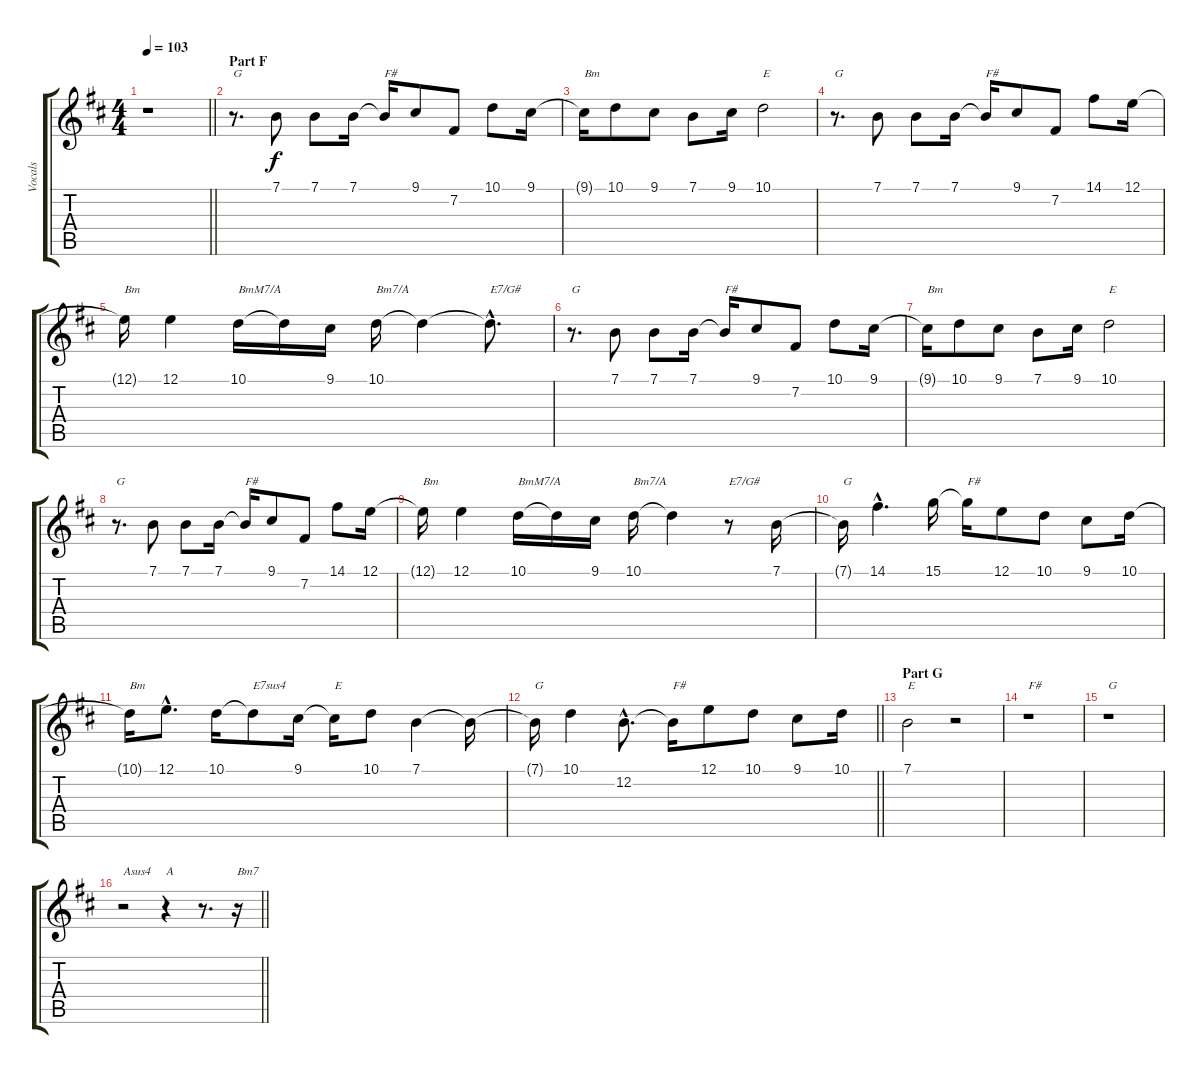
\track ("Vocals" "Vocals") {instrument trumpet}
\staff {score tabs}
\tuning (E4 B3 G3 D3 A2 E2) {hide}
\ts (4 4)
\tempo 103
\clef g2
\barLineRight lightlight
\ks d
r.1{dy f} |
\section ("" "Part F")
r.8{d txt "G"} 7.1.8 7.1.8 7.1.16 7.1{t}.16{txt "F#"} 9.1.8 7.2.8 10.1.8 9.1.16 |
9.1{t}.16{txt "Bm"} 10.1.8 9.1.8 7.1.8 9.1.16 10.1.2{txt "E"} |
r.8{d txt "G"} 7.1.8 7.1.8 7.1.16 7.1{t}.16{txt "F#"} 9.1.8 7.2.8 14.1.8 12.1.16 |
12.1{t}.16{txt "Bm"} 12.1.4 10.1.16{txt "BmM7/A"} 10.1{t}.16 9.1.16 10.1.16{txt "Bm7/A"} 10.1{t}.4 10.1{hac t}.8{d txt "E7/G#"} |
r.8{d txt "G"} 7.1.8 7.1.8 7.1.16 7.1{t}.16{txt "F#"} 9.1.8 7.2.8 10.1.8 9.1.16 |
9.1{t}.16{txt "Bm"} 10.1.8 9.1.8 7.1.8 9.1.16 10.1.2{txt "E"} |
r.8{d txt "G"} 7.1.8 7.1.8 7.1.16 7.1{t}.16{txt "F#"} 9.1.8 7.2.8 14.1.8 12.1.16 |
12.1{t}.16{txt "Bm"} 12.1.4 10.1.16{txt "BmM7/A"} 10.1{t}.16 9.1.16 10.1.16{txt "Bm7/A"} 10.1{t}.4 r.8{txt "E7/G#"} 7.1.16 |
7.1{t}.16{txt "G"} 14.1{hac}.4{d} 15.1.16 15.1{t}.16{txt "F#"} 12.1.8 10.1.8 9.1.8 10.1.16 |
10.1{t}.16{txt "Bm"} 12.1{hac}.8{d} 10.1.16 10.1{t}.8{txt "E7sus4"} 9.1.16 9.1{t}.16{txt "E"} 10.1.8 7.1.4 7.1{t}.16 |
\barLineRight lightlight
7.1{t}.16{txt "G"} 10.1.4 12.2{hac}.8{d} 12.2{t}.16{txt "F#"} 12.1.8 10.1.8 9.1.8 10.1.16 |
\section ("" "Part G")
7.1.2{txt "E"} r.2 |
r.1{txt "F#"} |
r.1{txt "G"} |
\barLineRight lightlight
r.2{txt "Asus4"} r.4{txt "A"} r.8{d} r.16{txt "Bm7"}
